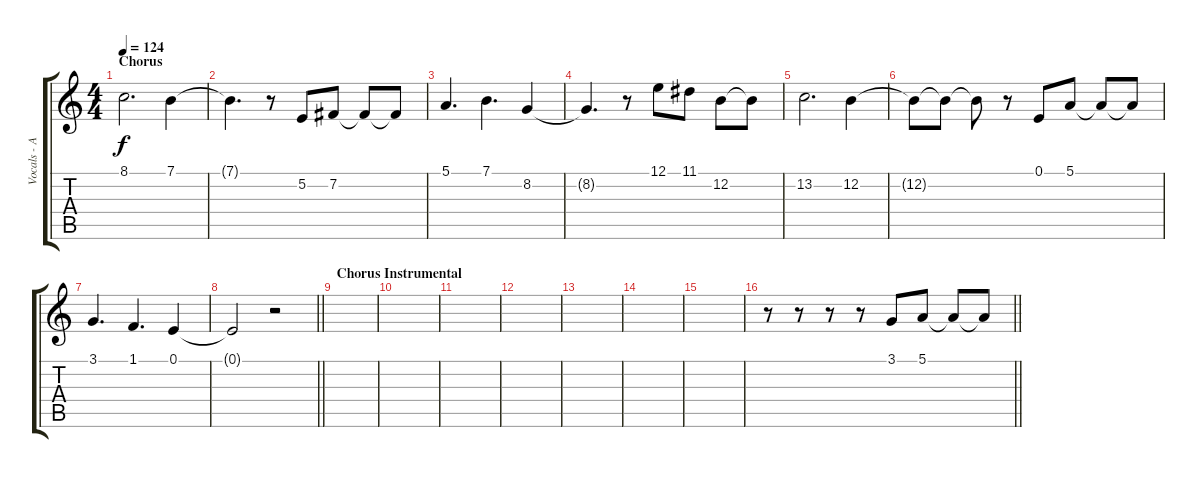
\track ("Vocals - Amy Lee" "Vocals - A") {instrument flute}
\staff {score tabs}
\tuning (E4 B3 G3 D3 A2 E2) {hide}
\ts (4 4)
\section ("" "Chorus")
\tempo 124
\clef g2
\ks c
8.1.2{d dy f} 7.1.4 |
7.1{t}.4{d} r.8 5.2.8 7.2.8 7.2{t}.8 7.2{t}.8 |
5.1.4{d} 7.1.4{d} 8.2.4 |
8.2{t}.4{d} r.8 12.1.8 11.1.8 12.2.8 12.2{t}.8 |
13.2.2{d} 12.2.4 |
12.2{t}.8 12.2{t}.8 12.2{t}.8 r.8 0.1.8 5.1.8 5.1{t}.8 5.1{t}.8 |
3.1.4{d} 1.1.4{d} 0.1.4 |
\barLineRight lightlight
0.1{t}.2 r.2 |
\section ("" "Chorus Instrumental")
|
|
|
|
|
|
|
\barLineRight lightlight
r.8 r.8 r.8 r.8 3.1.8 5.1.8 5.1{t}.8 5.1{t}.8
